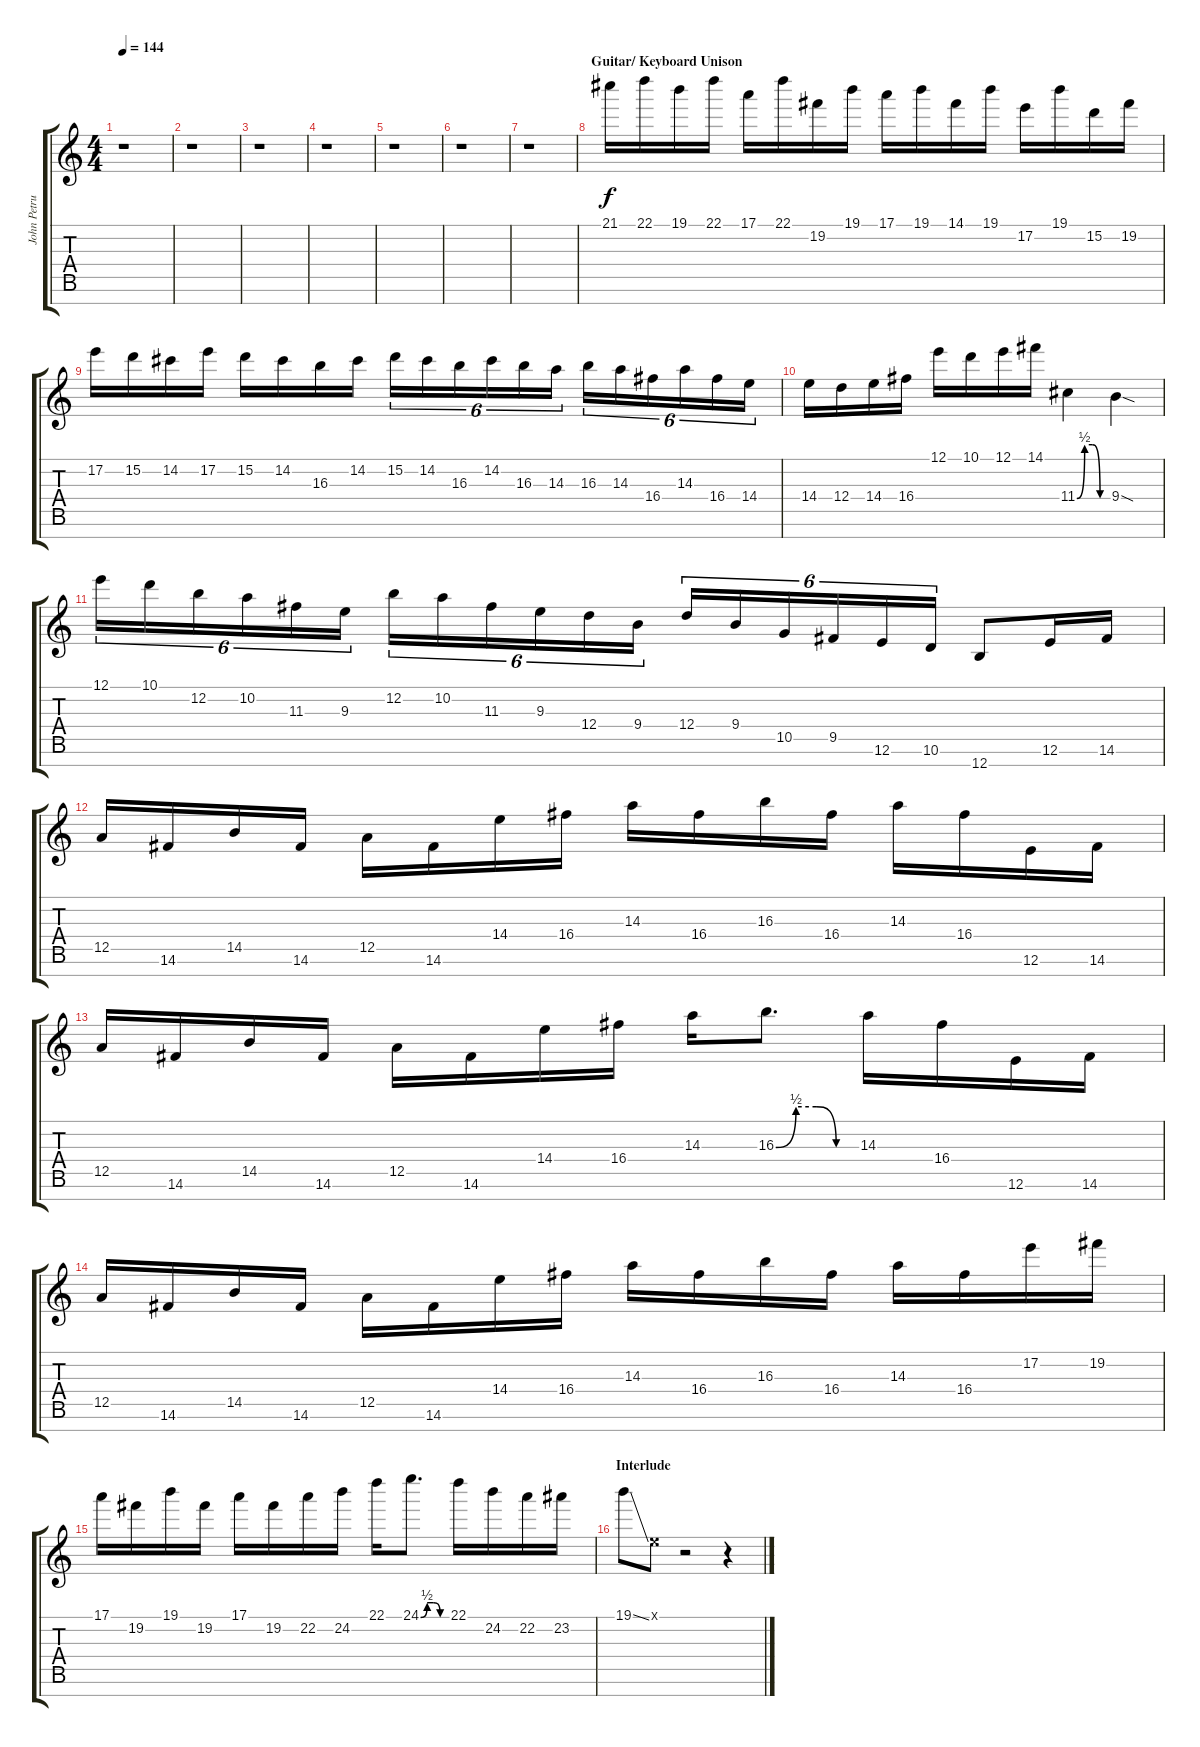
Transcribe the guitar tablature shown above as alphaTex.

\track ("John Petrucci" "John Petru") {instrument distortionguitar}
\staff {score tabs}
\tuning (E4 B3 G3 D3 A2 E2 B1) {hide}
\ts (4 4)
\tempo 144
\clef g2
\ks c
r.1{dy f} |
r.1 |
r.1 |
r.1 |
r.1 |
r.1 |
r.1 |
\section ("" "Guitar/ Keyboard Unison")
21.1.16 22.1.16 19.1.16 22.1.16 17.1.16 22.1.16 19.2.16 19.1.16 17.1.16 19.1.16 14.1.16 19.1.16 17.2.16 19.1.16 15.2.16 19.2.16 |
17.2.16 15.2.16 14.2.16 17.2.16 15.2.16 14.2.16 16.3.16 14.2.16 15.2.16{tu (6 4)} 14.2.16{tu (6 4)} 16.3.16{tu (6 4)} 14.2.16{tu (6 4)} 16.3.16{tu (6 4)} 14.3.16{tu (6 4)} 16.3.16{tu (6 4)} 14.3.16{tu (6 4)} 16.4.16{tu (6 4)} 14.3.16{tu (6 4)} 16.4.16{tu (6 4)} 14.4.16{tu (6 4)} |
14.4.16 12.4.16 14.4.16 16.4.16 12.1.16 10.1.16 12.1.16 14.1.16 11.4{be (custom 0 0 15 2 30 2 45 0 60 0)}.4 9.4{sod}.4 |
12.1.16{tu (6 4)} 10.1.16{tu (6 4)} 12.2.16{tu (6 4)} 10.2.16{tu (6 4)} 11.3.16{tu (6 4)} 9.3.16{tu (6 4)} 12.2.16{tu (6 4)} 10.2.16{tu (6 4)} 11.3.16{tu (6 4)} 9.3.16{tu (6 4)} 12.4.16{tu (6 4)} 9.4.16{tu (6 4)} 12.4.16{tu (6 4)} 9.4.16{tu (6 4)} 10.5.16{tu (6 4)} 9.5.16{tu (6 4)} 12.6.16{tu (6 4)} 10.6.16{tu (6 4)} 12.7.8 12.6.16 14.6.16 |
12.5.16 14.6.16 14.5.16 14.6.16 12.5.16 14.6.16 14.4.16 16.4.16 14.3.16 16.4.16 16.3.16 16.4.16 14.3.16 16.4.16 12.6.16 14.6.16 |
12.5.16 14.6.16 14.5.16 14.6.16 12.5.16 14.6.16 14.4.16 16.4.16 14.3.16 16.3{be (custom 0 0 15 2 30 2 45 0 60 0)}.8{d} 14.3.16 16.4.16 12.6.16 14.6.16 |
12.5.16 14.6.16 14.5.16 14.6.16 12.5.16 14.6.16 14.4.16 16.4.16 14.3.16 16.4.16 16.3.16 16.4.16 14.3.16 16.4.16 17.2.16 19.2.16 |
17.1.16 19.2.16 19.1.16 19.2.16 17.1.16 19.2.16 22.2.16 24.2.16 22.1.16 24.1{be (custom 0 0 15 2 30 2 45 0 60 0)}.8{d} 22.1.16 24.2.16 22.2.16 23.2.16 |
\section ("" "Interlude")
19.1{ss}.8 0.1{x}.8 r.2 r.4
